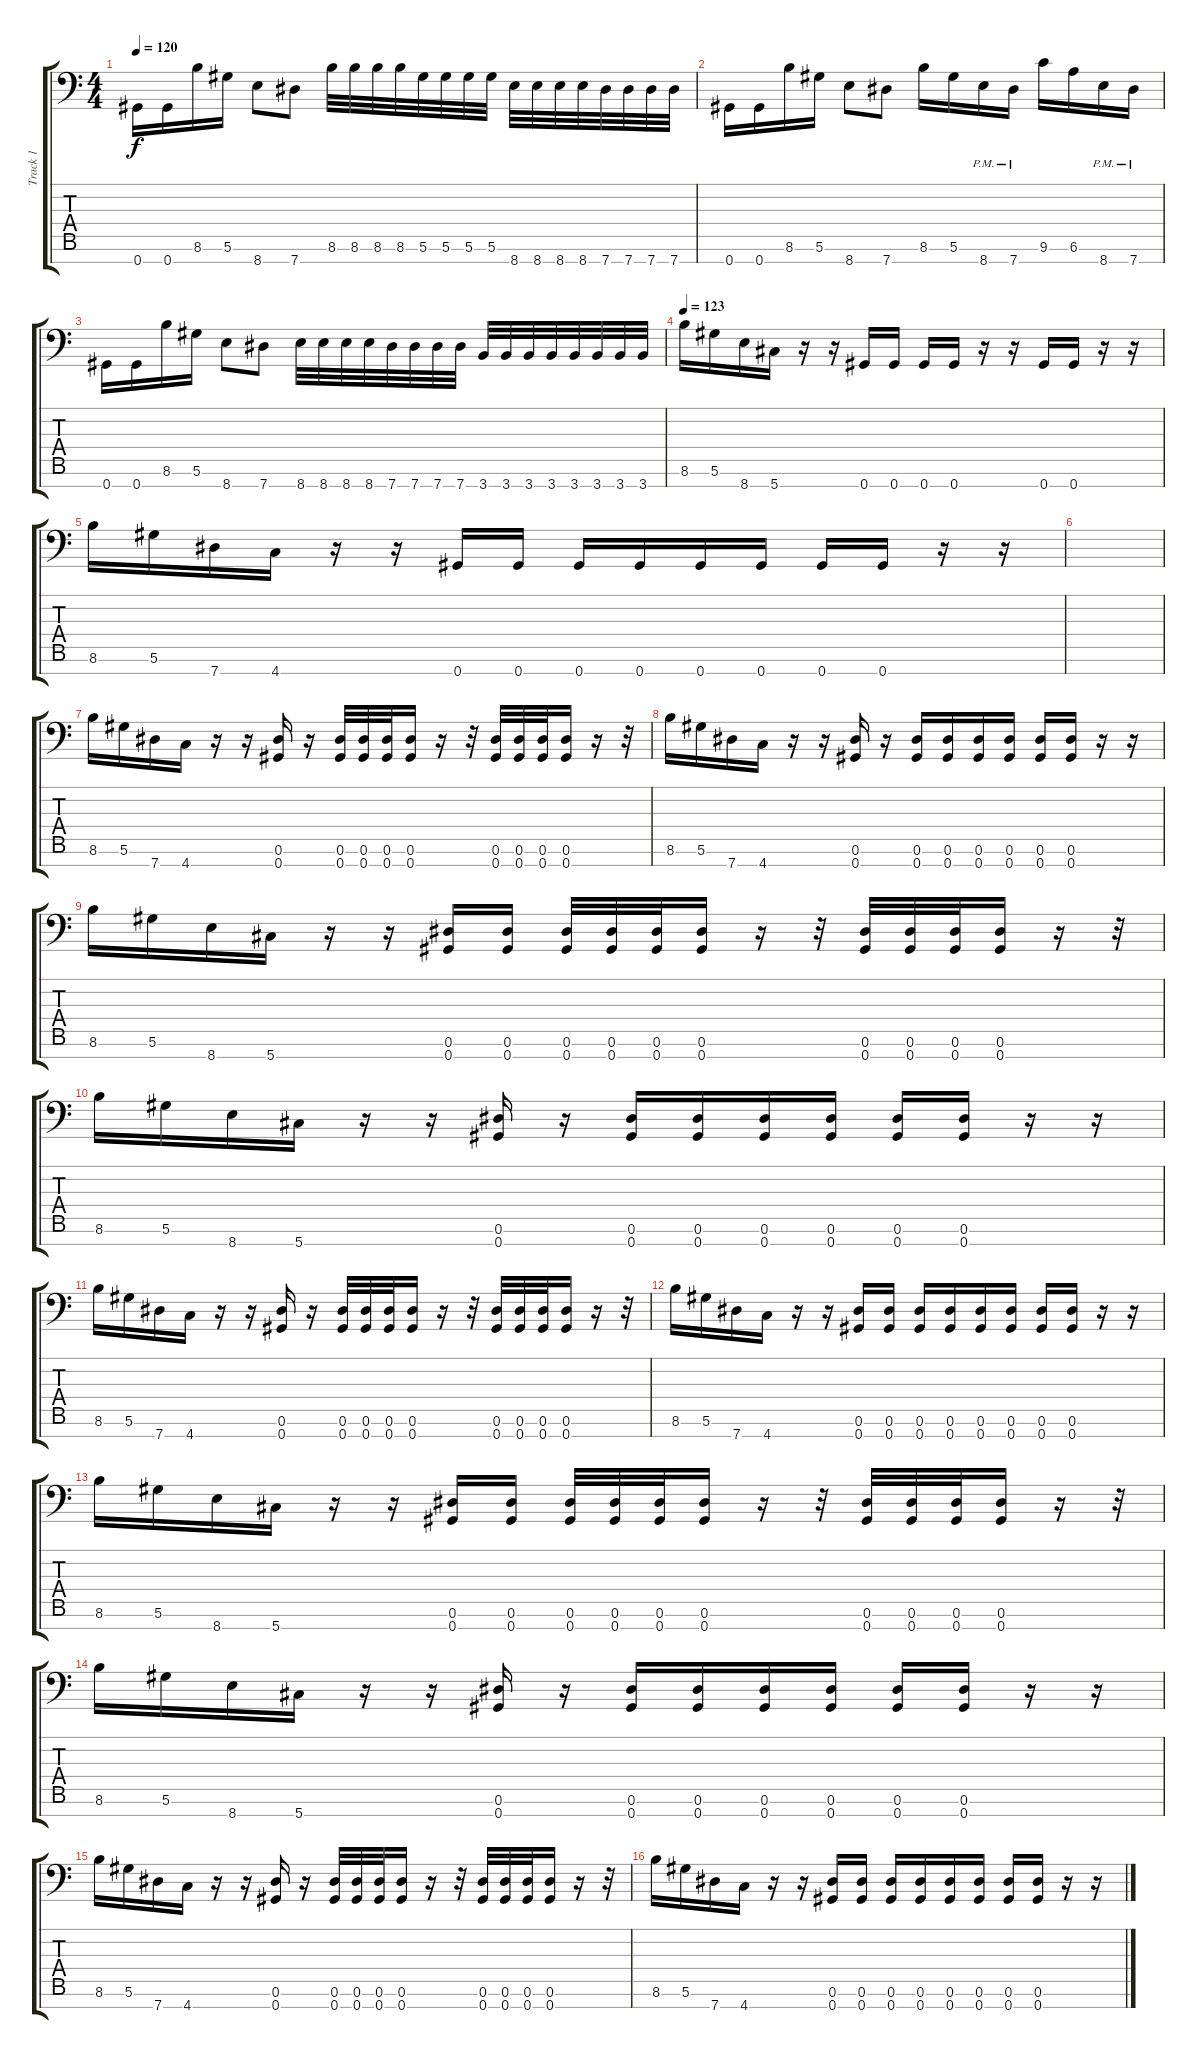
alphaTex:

\track ("Track 1" "Track 1") {instrument distortionguitar}
\staff {score tabs}
\tuning (Eb4 Bb3 Gb3 Db3 Ab2 Eb2 Ab1) {hide}
\ts (4 4)
\tempo 120
\clef f4
\ks c
0.7.16{dy f} 0.7.16 8.6.16 5.6.16 8.7.8 7.7.8 8.6.32 8.6.32 8.6.32 8.6.32 5.6.32 5.6.32 5.6.32 5.6.32 8.7.32 8.7.32 8.7.32 8.7.32 7.7.32 7.7.32 7.7.32 7.7.32 |
0.7.16 0.7.16 8.6.16 5.6.16 8.7.8 7.7.8 8.6.16 5.6.16 8.7{pm}.16 7.7{pm}.16 9.6.16 6.6.16 8.7{pm}.16 7.7{pm}.16 |
0.7.16 0.7.16 8.6.16 5.6.16 8.7.8 7.7.8 8.7.32 8.7.32 8.7.32 8.7.32 7.7.32 7.7.32 7.7.32 7.7.32 3.7.32 3.7.32 3.7.32 3.7.32 3.7.32 3.7.32 3.7.32 3.7.32 |
\tempo 123
8.6.16 5.6.16 8.7.16 5.7.16 r.16 r.16 0.7.16 0.7.16 0.7.16 0.7.16 r.16 r.16 0.7.16 0.7.16 r.16 r.16 |
8.6.16 5.6.16 7.7.16 4.7.16 r.16 r.16 0.7.16 0.7.16 0.7.16 0.7.16 0.7.16 0.7.16 0.7.16 0.7.16 r.16 r.16 |
|
8.6.16 5.6.16 7.7.16 4.7.16 r.16 r.16 (0.6 0.7).16 r.16 (0.6 0.7).32 (0.6 0.7).32 (0.6 0.7).32 (0.6 0.7).16 r.16 r.32 (0.6 0.7).32 (0.6 0.7).32 (0.6 0.7).32 (0.6 0.7).16 r.16 r.32 |
8.6.16 5.6.16 7.7.16 4.7.16 r.16 r.16 (0.6 0.7).16 r.16 (0.6 0.7).16 (0.6 0.7).16 (0.6 0.7).16 (0.6 0.7).16 (0.6 0.7).16 (0.6 0.7).16 r.16 r.16 |
8.6.16 5.6.16 8.7.16 5.7.16 r.16 r.16 (0.6 0.7).16 (0.6 0.7).16 (0.6 0.7).32 (0.6 0.7).32 (0.6 0.7).32 (0.6 0.7).16 r.16 r.32 (0.6 0.7).32 (0.6 0.7).32 (0.6 0.7).32 (0.6 0.7).16 r.16 r.32 |
8.6.16 5.6.16 8.7.16 5.7.16 r.16 r.16 (0.6 0.7).16 r.16 (0.6 0.7).16 (0.6 0.7).16 (0.6 0.7).16 (0.6 0.7).16 (0.6 0.7).16 (0.6 0.7).16 r.16 r.16 |
8.6.16 5.6.16 7.7.16 4.7.16 r.16 r.16 (0.6 0.7).16 r.16 (0.6 0.7).32 (0.6 0.7).32 (0.6 0.7).32 (0.6 0.7).16 r.16 r.32 (0.6 0.7).32 (0.6 0.7).32 (0.6 0.7).32 (0.6 0.7).16 r.16 r.32 |
8.6.16 5.6.16 7.7.16 4.7.16 r.16 r.16 (0.6 0.7).16 (0.6 0.7).16 (0.6 0.7).16 (0.6 0.7).16 (0.6 0.7).16 (0.6 0.7).16 (0.6 0.7).16 (0.6 0.7).16 r.16 r.16 |
8.6.16 5.6.16 8.7.16 5.7.16 r.16 r.16 (0.6 0.7).16 (0.6 0.7).16 (0.6 0.7).32 (0.6 0.7).32 (0.6 0.7).32 (0.6 0.7).16 r.16 r.32 (0.6 0.7).32 (0.6 0.7).32 (0.6 0.7).32 (0.6 0.7).16 r.16 r.32 |
8.6.16 5.6.16 8.7.16 5.7.16 r.16 r.16 (0.6 0.7).16 r.16 (0.6 0.7).16 (0.6 0.7).16 (0.6 0.7).16 (0.6 0.7).16 (0.6 0.7).16 (0.6 0.7).16 r.16 r.16 |
8.6.16 5.6.16 7.7.16 4.7.16 r.16 r.16 (0.6 0.7).16 r.16 (0.6 0.7).32 (0.6 0.7).32 (0.6 0.7).32 (0.6 0.7).16 r.16 r.32 (0.6 0.7).32 (0.6 0.7).32 (0.6 0.7).32 (0.6 0.7).16 r.16 r.32 |
8.6.16 5.6.16 7.7.16 4.7.16 r.16 r.16 (0.6 0.7).16 (0.6 0.7).16 (0.6 0.7).16 (0.6 0.7).16 (0.6 0.7).16 (0.6 0.7).16 (0.6 0.7).16 (0.6 0.7).16 r.16 r.16
